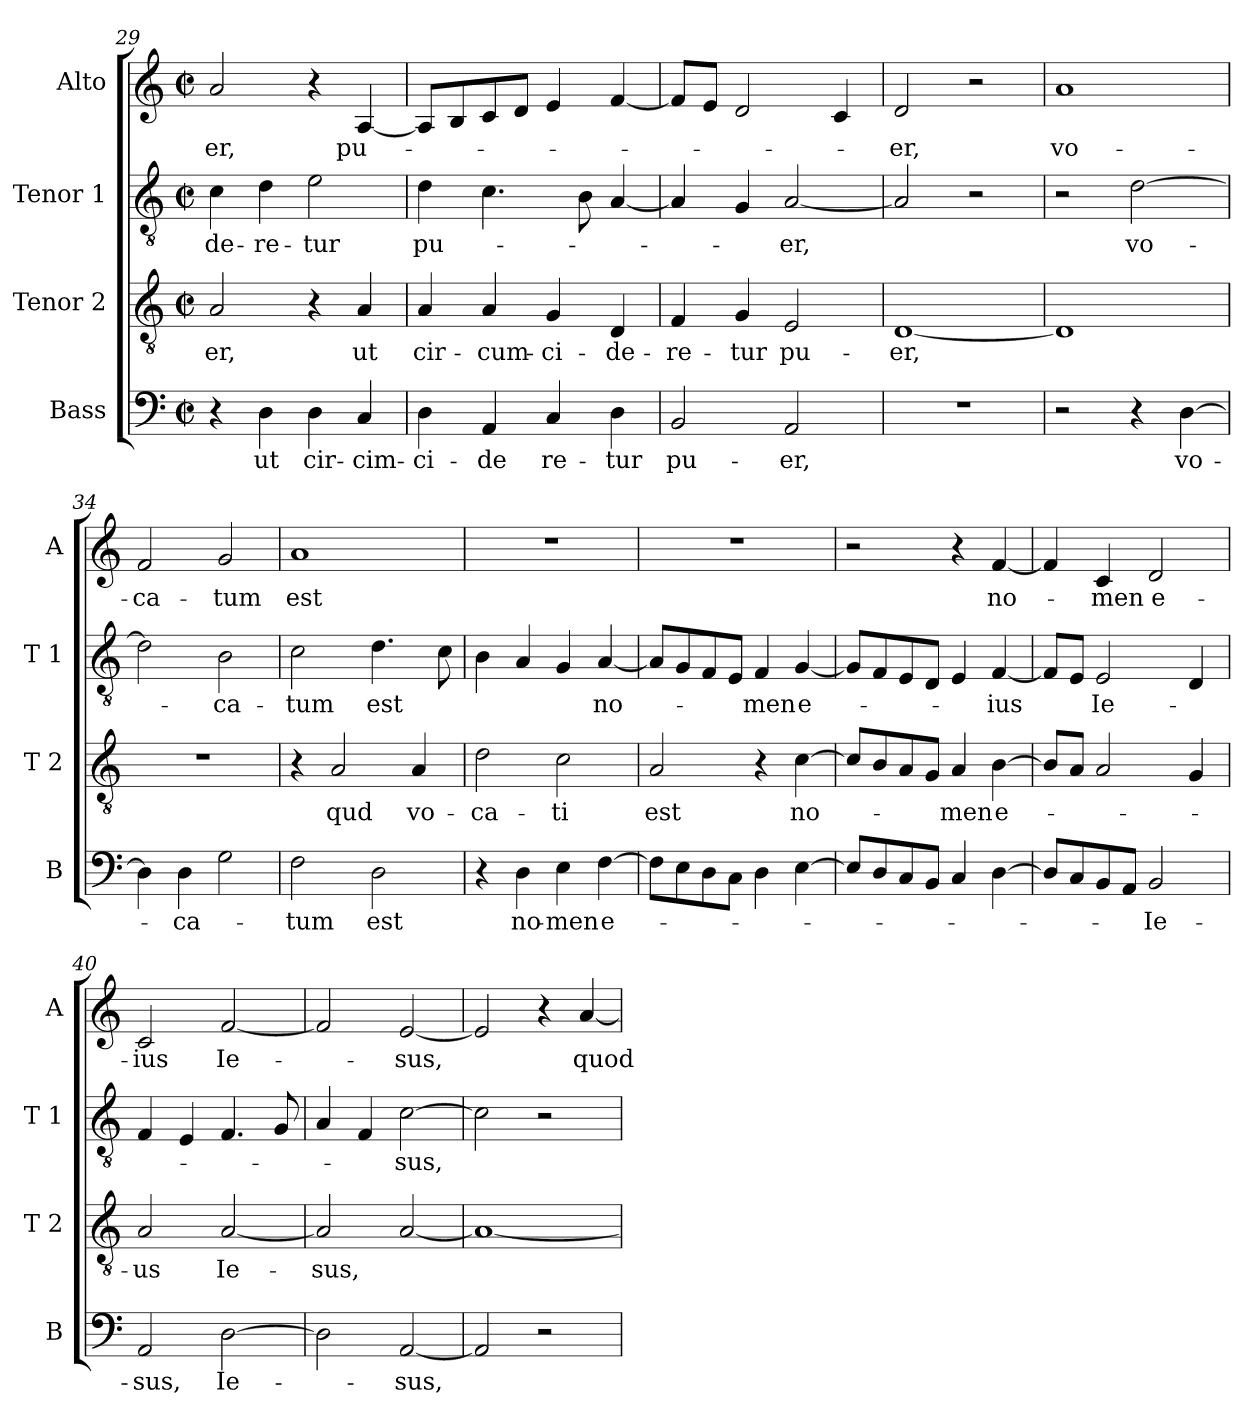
**kern	**text	**kern	**text	**kern	**text	**kern	**text
*part4	*part4	*part3	*part3	*part2	*part2	*part1	*part1
*staff4	*staff4	*staff3	*staff3	*staff2	*staff2	*staff1	*staff1
*I"Bass	*	*I"Tenor 2	*	*I"Tenor 1	*	*I"Alto	*
*I'B	*	*I'T 2	*	*I'T 1	*	*I'A	*
*clefF4	*	*clefGv2	*	*clefGv2	*	*clefG2	*
*k[]	*	*k[]	*	*k[]	*	*k[]	*
*C:	*	*C:	*	*C:	*	*C:	*
*M2/2	*	*M2/2	*	*M2/2	*	*M2/2	*
*met(c|)	*	*met(c|)	*	*met(c|)	*	*met(c|)	*
=29	=29	=29	=29	=29	=29	=29	=29
!	!	!	!LO:LY:b	!	!LO:LY:b	!	!LO:LY:b
4r	.	2A/	-er,	4c\	-de-	2a/	-er,
!	!LO:LY:b	!	!	!	!LO:LY:b	!	!
4D\	ut	.	.	4d\	-re-	.	.
!	!LO:LY:b	!	!	!	!LO:LY:b	!	!
4D\	cir-	4r	.	2e\	-tur	4r	.
!	!LO:LY:b	!	!LO:LY:b	!	!	!	!LO:LY:b
4C/	-cim-	4A/	ut	.	.	[4A/	pu-
=30	=30	=30	=30	=30	=30	=30	=30
!	!LO:LY:b	!	!LO:LY:b	!	!LO:LY:b	!	!
4D\	-ci-	4A/	cir-	4d\	pu-	8A/L]	.
.	.	.	.	.	.	8B/	.
!	!LO:LY:b	!	!LO:LY:b	!	!	!	!
4AA/	-de	4A/	-cum-	4.c\	.	8c/	.
.	.	.	.	.	.	8d/J	.
!	!LO:LY:b	!	!LO:LY:b	!	!	!	!
4C/	re-	4G/	-ci-	.	.	4e/	.
.	.	.	.	8B\	.	.	.
!	!LO:LY:b	!	!LO:LY:b	!	!	!	!
4D\	-tur	4D/	-de-	[4A/	.	[4f/	.
!!LO:LB:g=z
=31	=31	=31	=31	=31	=31	=31	=31
!	!LO:LY:b	!	!LO:LY:b	!	!	!	!
2BB/	pu-	4F/	-re-	4A/]	.	8f/L]	.
.	.	.	.	.	.	8e/J	.
!	!	!	!LO:LY:b	!	!	!	!
.	.	4G/	-tur	4G/	.	2d/	.
!	!LO:LY:b	!	!LO:LY:b	!	!LO:LY:b	!	!
2AA/	-er,	2E/	pu-	[2A/	-er,	.	.
.	.	.	.	.	.	4c/	.
=32	=32	=32	=32	=32	=32	=32	=32
!	!	!	!LO:LY:b	!	!	!	!LO:LY:b
1r	.	[1D	-er,	2A/]	.	2d/	-er,
.	.	.	.	2r	.	2r	.
=33	=33	=33	=33	=33	=33	=33	=33
!	!	!	!	!	!	!	!LO:LY:b
2r	.	1D]	.	2r	.	1a	vo-
!	!	!	!	!	!LO:LY:b	!	!
4r	.	.	.	[2d\	vo-	.	.
!	!LO:LY:b	!	!	!	!	!	!
[4D\	vo-	.	.	.	.	.	.
=34	=34	=34	=34	=34	=34	=34	=34
!	!	!	!	!	!	!	!LO:LY:b
4D\]	.	1r	.	2d\]	.	2f/	-ca-
!	!LO:LY:b	!	!	!	!	!	!
4D\	-ca-	.	.	.	.	.	.
!	!	!	!	!	!LO:LY:b	!	!LO:LY:b
2G\	.	.	.	2B\	-ca-	2g/	-tum
=35	=35	=35	=35	=35	=35	=35	=35
!	!LO:LY:b	!	!	!	!LO:LY:b	!	!LO:LY:b
2F\	-tum	4r	.	2c\	-tum	1a	est
!	!	!	!LO:LY:b	!	!	!	!
.	.	2A/	qud	.	.	.	.
!	!LO:LY:b	!	!	!	!LO:LY:b	!	!
2D\	est	.	.	4.d\	est	.	.
!	!	!	!LO:LY:b	!	!	!	!
.	.	4A/	vo-	.	.	.	.
.	.	.	.	8c\	.	.	.
=36	=36	=36	=36	=36	=36	=36	=36
!	!	!	!LO:LY:b	!	!	!	!
4r	.	2d\	-ca-	4B\	.	1r	.
!	!LO:LY:b	!	!	!	!	!	!
4D\	no-	.	.	4A/	.	.	.
!	!LO:LY:b	!	!LO:LY:b	!	!	!	!
4E\	-men	2c\	-ti	4G/	.	.	.
!	!LO:LY:b	!	!	!	!LO:LY:b	!	!
[4F\	e-	.	.	[4A/	no-	.	.
!!LO:PB:g=z
=37	=37	=37	=37	=37	=37	=37	=37
!	!	!	!LO:LY:b	!	!	!	!
8F\L]	.	2A/	est	8A/L]	.	1r	.
8E\	.	.	.	8G/	.	.	.
8D\	.	.	.	8F/	.	.	.
8C\J	.	.	.	8E/J	.	.	.
!	!	!	!	!	!LO:LY:b	!	!
4D\	.	4r	.	4F/	-men	.	.
!	!	!	!LO:LY:b	!	!LO:LY:b	!	!
[4E\	.	[4c\	no-	[4G/	e-	.	.
=38	=38	=38	=38	=38	=38	=38	=38
8E/L]	.	8c/L]	.	8G/L]	.	2r	.
8D/	.	8B/	.	8F/	.	.	.
8C/	.	8A/	.	8E/	.	.	.
8BB/J	.	8G/J	.	8D/J	.	.	.
!	!	!	!LO:LY:b	!	!	!	!
4C/	.	4A/	-men	4E/	.	4r	.
!	!	!	!LO:LY:b	!	!LO:LY:b	!	!LO:LY:b
[4D\	.	[4B\	e-	[4F/	-ius	[4f/	no-
=39	=39	=39	=39	=39	=39	=39	=39
8D/L]	.	8B/L]	.	8F/L]	.	4f/]	.
8C/	.	8A/J	.	8E/J	.	.	.
!	!	!	!	!	!LO:LY:b	!	!LO:LY:b
8BB/	.	2A/	.	2E/	Ie-	4c/	-men
8AA/J	.	.	.	.	.	.	.
!	!LO:LY:b	!	!	!	!	!	!LO:LY:b
2BB/	-Ie-	.	.	.	.	2d/	e-
.	.	4G/	.	4D/	.	.	.
=40	=40	=40	=40	=40	=40	=40	=40
!	!LO:LY:b	!	!LO:LY:b	!	!	!	!LO:LY:b
2AA/	-sus,	2A/	-us	4F/	.	2c/	-ius
.	.	.	.	4E/	.	.	.
!	!LO:LY:b	!	!LO:LY:b	!	!	!	!LO:LY:b
[2D\	Ie-	[2A/	Ie-	4.F/	.	[2f/	Ie-
.	.	.	.	8G/	.	.	.
=41	=41	=41	=41	=41	=41	=41	=41
!	!	!	!LO:LY:b	!	!	!	!
2D\]	.	2A/]	-sus,	4A/	.	2f/]	.
.	.	.	.	4F/	.	.	.
!	!LO:LY:b	!	!	!	!LO:LY:b	!	!LO:LY:b
[2AA/	-sus,	[2A/	.	[2c\	-sus,	[2e/	-sus,
=42	=42	=42	=42	=42	=42	=42	=42
2AA/]	.	1A_	.	2c\]	.	2e/]	.
2r	.	.	.	2r	.	4r	.
!	!	!	!	!	!	!	!LO:LY:b
.	.	.	.	.	.	[4a/	quod
=	=	=	=	=	=	=	=
*-	*-	*-	*-	*-	*-	*-	*-
